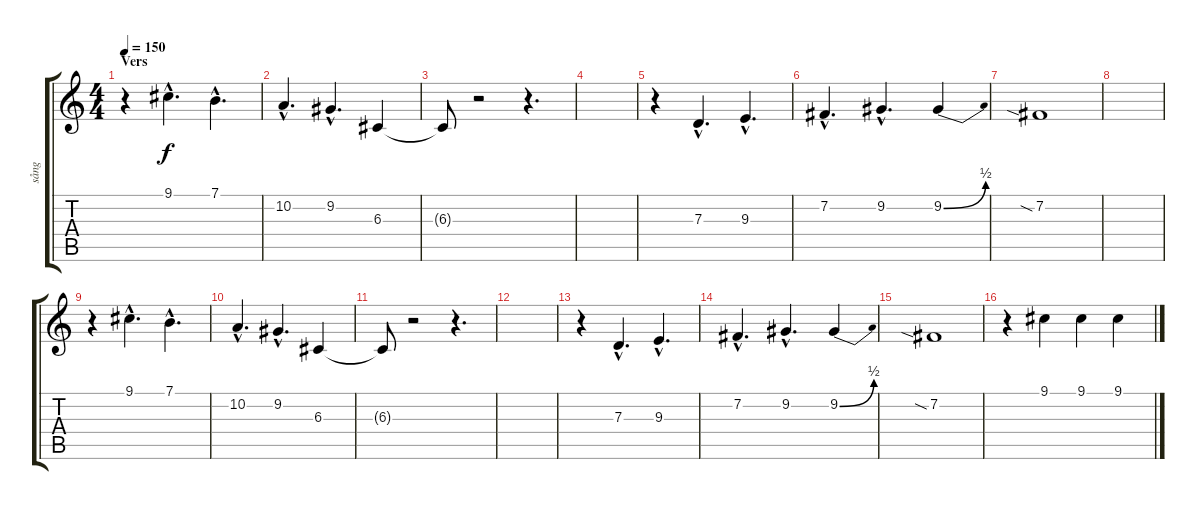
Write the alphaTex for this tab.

\track ("sång" "sång") {instrument trumpet}
\staff {score tabs}
\tuning (E4 B3 G3 D3 A2 E2) {hide}
\ts (4 4)
\section ("" "Vers")
\tempo 150
\clef g2
\ks c
r.4{dy f} 9.1{hac}.4{d} 7.1{hac}.4{d} |
10.2{hac}.4{d} 9.2{hac}.4{d} 6.3.4 |
6.3{t}.8 r.2 r.4{d} |
|
r.4 7.3{hac}.4{d} 9.3{hac}.4{d} |
7.2{hac}.4{d} 9.2{hac}.4{d} 9.2{be (bend 0 0 60 2)}.4 |
7.2{sia}.1 |
|
r.4 9.1{hac}.4{d} 7.1{hac}.4{d} |
10.2{hac}.4{d} 9.2{hac}.4{d} 6.3.4 |
6.3{t}.8 r.2 r.4{d} |
|
r.4 7.3{hac}.4{d} 9.3{hac}.4{d} |
7.2{hac}.4{d} 9.2{hac}.4{d} 9.2{be (bend 0 0 60 2)}.4 |
7.2{sia}.1 |
r.4 9.1.4 9.1.4 9.1.4
